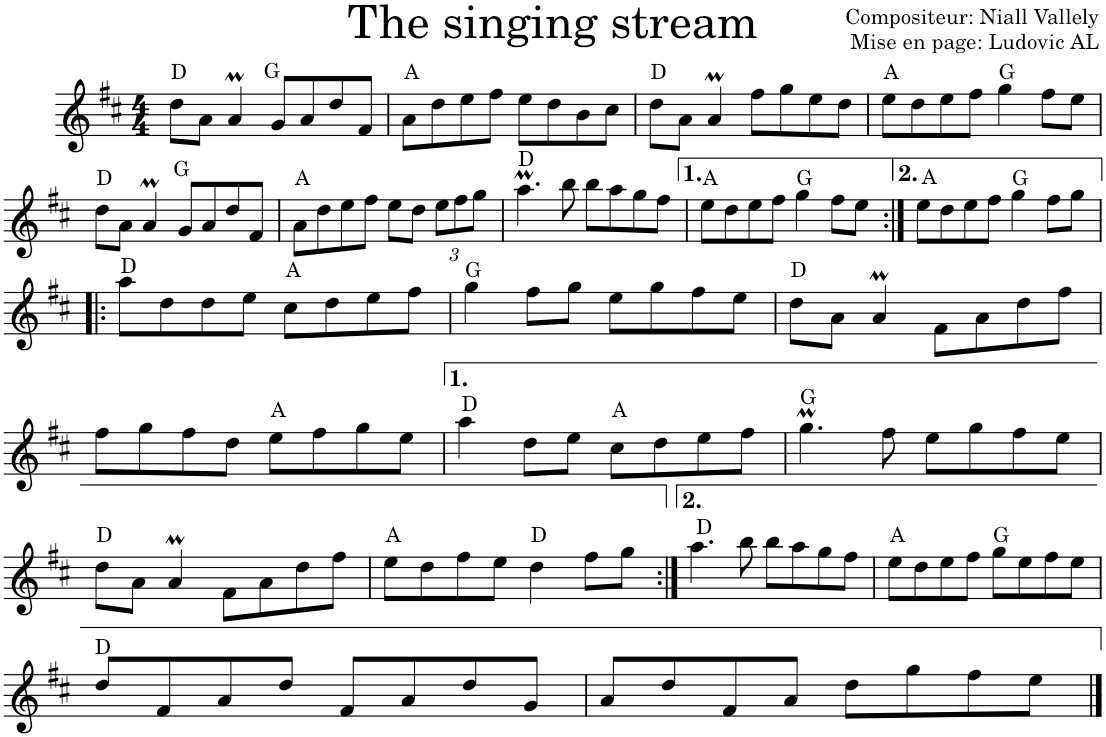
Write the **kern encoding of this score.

**kern	**harte
*part1	*part1
*staff1	*
*I"Violon	*
*I'Vln.	*
*clefG2	*
*k[f#c#]	*
*M4/4	*
=1	=1
8dd\L	D:maj
8a\J	.
4aM/	.
8g/L	G:maj
8a/	.
8dd/	.
8f#/J	.
=2	=2
8a\L	A:maj
8dd\	.
8ee\	.
8ff#\J	.
8ee\L	.
8dd\	.
8b\	.
8cc#\J	.
=3	=3
8dd\L	D:maj
8a\J	.
4aM/	.
8ff#\L	.
8gg\	.
8ee\	.
8dd\J	.
=4	=4
8ee\L	A:maj
8dd\	.
8ee\	.
8ff#\J	.
4gg\	G:maj
8ff#\L	.
8ee\J	.
!!LO:LB:g=z
=5	=5
8dd\L	D:maj
8a\J	.
4aM/	.
8g/L	G:maj
8a/	.
8dd/	.
8f#/J	.
=6	=6
8a\L	A:maj
8dd\	.
8ee\	.
8ff#\J	.
8ee\L	.
8dd\J	.
*Xbrackettup	*
12ee\L	.
12ff#\	.
12gg\J	.
=7	=7
4.aaM\	D:maj
8bb\	.
8bb\L	.
8aa\	.
8gg\	.
8ff#\J	.
=8	=8
8ee\L	A:maj
8dd\	.
8ee\	.
8ff#\J	.
4gg\	G:maj
8ff#\L	.
8ee\J	.
=9:|!	=9:|!
8ee\L	A:maj
8dd\	.
8ee\	.
8ff#\J	.
4gg\	G:maj
8ff#\L	.
8gg\J	.
!!LO:LB:g=z
=10!|:	=10!|:
8aa\L	D:maj
8dd\	.
8dd\	.
8ee\J	.
8cc#\L	A:maj
8dd\	.
8ee\	.
8ff#\J	.
=11	=11
4gg\	G:maj
8ff#\L	.
8gg\J	.
8ee\L	.
8gg\	.
8ff#\	.
8ee\J	.
=12	=12
8dd\L	D:maj
8a\J	.
4aM/	.
8f#\L	.
8a\	.
8dd\	.
8ff#\J	.
!!LO:LB:g=z
=13	=13
8ff#\L	.
8gg\	.
8ff#\	.
8dd\J	.
8ee\L	A:maj
8ff#\	.
8gg\	.
8ee\J	.
=14	=14
4aa\	D:maj
8dd\L	.
8ee\J	.
8cc#\L	A:maj
8dd\	.
8ee\	.
8ff#\J	.
=15	=15
4.ggM\	G:maj
8ff#\	.
8ee\L	.
8gg\	.
8ff#\	.
8ee\J	.
!!LO:LB:g=z
=16	=16
8dd\L	D:maj
8a\J	.
4aM/	.
8f#\L	.
8a\	.
8dd\	.
8ff#\J	.
=17	=17
8ee\L	A:maj
8dd\	.
8ff#\	.
8ee\J	.
4dd\	D:maj
8ff#\L	.
8gg\J	.
=18:|!	=18:|!
4.aa\	D:maj
8bb\	.
8bb\L	.
8aa\	.
8gg\	.
8ff#\J	.
=19	=19
8ee\L	A:maj
8dd\	.
8ee\	.
8ff#\J	.
8gg\L	G:maj
8ee\	.
8ff#\	.
8ee\J	.
!!LO:LB:g=z
=20	=20
8dd/L	D:maj
8f#/	.
8a/	.
8dd/J	.
8f#/L	.
8a/	.
8dd/	.
8g/J	.
=21	=21
8a/L	.
8dd/	.
8f#/	.
8a/J	.
8dd\L	.
8gg\	.
8ff#\	.
8ee\J	.
==	==
*-	*-
